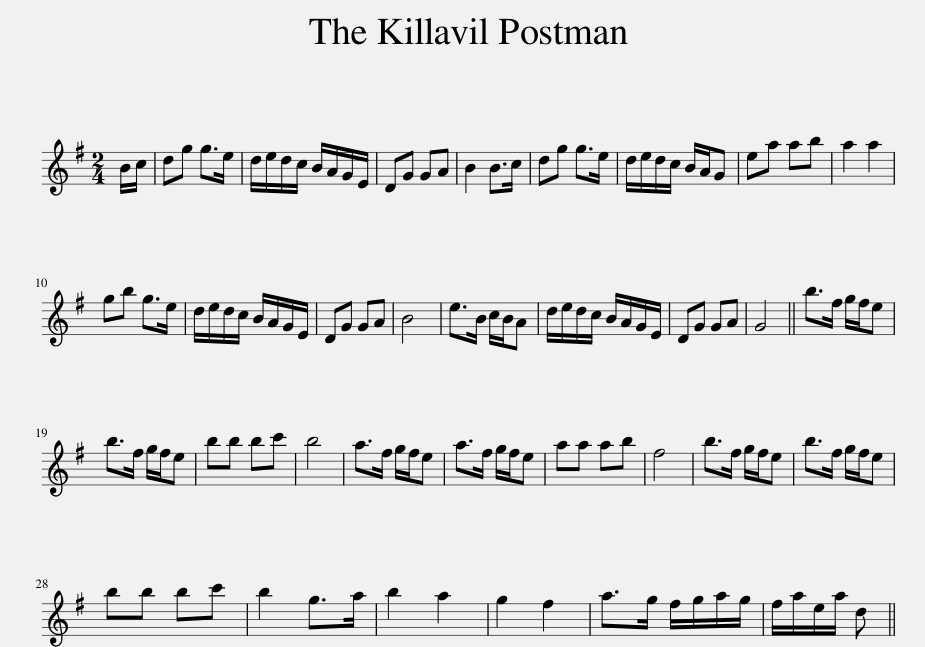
X:1
L:1/8
M:2/4
I:linebreak $
K:G
V:1 treble
V:1
 B/c/ | dg g>e | d/e/d/c/ B/A/G/E/ | DG GA | B2 B>c | %5
 dg g>e | d/e/d/c/ B/A/G | ea ab | a2 a2 |$ gb g>e | %10
 d/e/d/c/ B/A/G/E/ | DG GA | B4 | e>B c/B/A | d/e/d/c/ B/A/G/E/ | %15
 DG GA | G4 || b>f g/f/e |$ b>f g/f/e | bb bc' | %20
 b4 | a>f g/f/e | a>f g/f/e | aa ab | f4 | %25
 b>f g/f/e | b>f g/f/e |$ bb bc' | b2 g>a | b2 a2 | %30
 g2 f2 | a>g f/g/a/g/ | f/a/e/a/ d || %33
